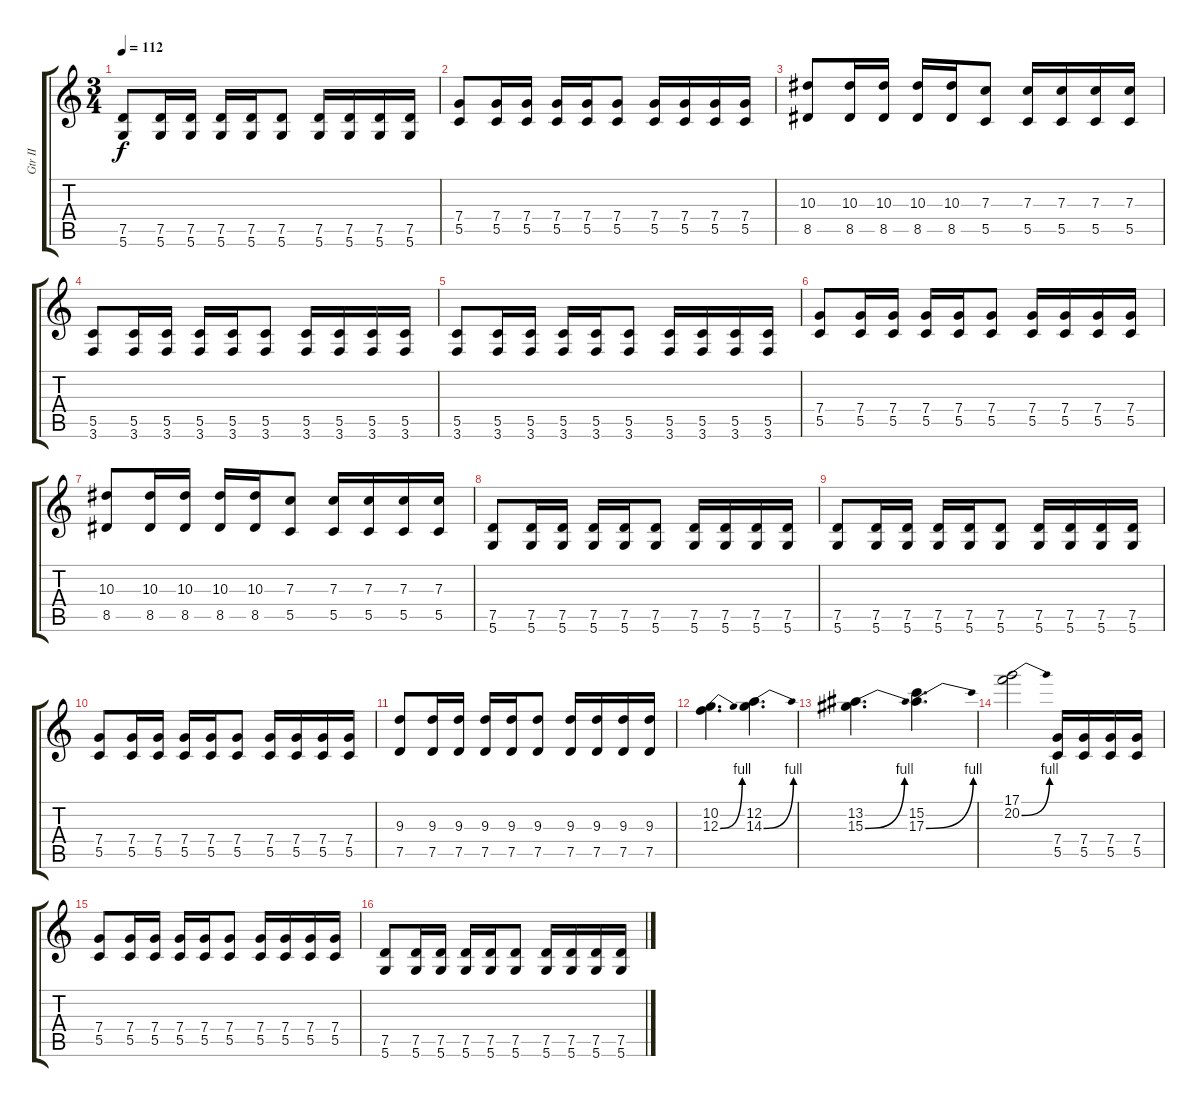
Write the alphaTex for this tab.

\track ("Gtr II" "Gtr II") {instrument acousticguitarsteel}
\staff {score tabs}
\tuning (D4 A3 F3 C3 G2 D2) {hide}
\ts (3 4)
\tempo 112
\clef g2
\ks c
(7.5 5.6).8{dy f} (7.5 5.6).16 (7.5 5.6).16 (7.5 5.6).16 (7.5 5.6).16 (7.5 5.6).8 (7.5 5.6).16 (7.5 5.6).16 (7.5 5.6).16 (7.5 5.6).16 |
(7.4 5.5).8 (7.4 5.5).16 (7.4 5.5).16 (7.4 5.5).16 (7.4 5.5).16 (7.4 5.5).8 (7.4 5.5).16 (7.4 5.5).16 (7.4 5.5).16 (7.4 5.5).16 |
(10.3 8.5).8 (10.3 8.5).16 (10.3 8.5).16 (10.3 8.5).16 (10.3 8.5).16 (7.3 5.5).8 (7.3 5.5).16 (7.3 5.5).16 (7.3 5.5).16 (7.3 5.5).16 |
(5.5 3.6).8 (5.5 3.6).16 (5.5 3.6).16 (5.5 3.6).16 (5.5 3.6).16 (5.5 3.6).8 (5.5 3.6).16 (5.5 3.6).16 (5.5 3.6).16 (5.5 3.6).16 |
(5.5 3.6).8 (5.5 3.6).16 (5.5 3.6).16 (5.5 3.6).16 (5.5 3.6).16 (5.5 3.6).8 (5.5 3.6).16 (5.5 3.6).16 (5.5 3.6).16 (5.5 3.6).16 |
(7.4 5.5).8 (7.4 5.5).16 (7.4 5.5).16 (7.4 5.5).16 (7.4 5.5).16 (7.4 5.5).8 (7.4 5.5).16 (7.4 5.5).16 (7.4 5.5).16 (7.4 5.5).16 |
(10.3 8.5).8 (10.3 8.5).16 (10.3 8.5).16 (10.3 8.5).16 (10.3 8.5).16 (7.3 5.5).8 (7.3 5.5).16 (7.3 5.5).16 (7.3 5.5).16 (7.3 5.5).16 |
(7.5 5.6).8 (7.5 5.6).16 (7.5 5.6).16 (7.5 5.6).16 (7.5 5.6).16 (7.5 5.6).8 (7.5 5.6).16 (7.5 5.6).16 (7.5 5.6).16 (7.5 5.6).16 |
(7.5 5.6).8 (7.5 5.6).16 (7.5 5.6).16 (7.5 5.6).16 (7.5 5.6).16 (7.5 5.6).8 (7.5 5.6).16 (7.5 5.6).16 (7.5 5.6).16 (7.5 5.6).16 |
(7.4 5.5).8 (7.4 5.5).16 (7.4 5.5).16 (7.4 5.5).16 (7.4 5.5).16 (7.4 5.5).8 (7.4 5.5).16 (7.4 5.5).16 (7.4 5.5).16 (7.4 5.5).16 |
(9.3 7.5).8 (9.3 7.5).16 (9.3 7.5).16 (9.3 7.5).16 (9.3 7.5).16 (9.3 7.5).8 (9.3 7.5).16 (9.3 7.5).16 (9.3 7.5).16 (9.3 7.5).16 |
(10.2 12.3{be (bend 0 0 60 4)}).4{d} (12.2 14.3{be (bend 0 0 60 4)}).4{d} |
(13.2 15.3{be (bend 0 0 60 4)}).4{d} (15.2 17.3{be (bend 0 0 60 4)}).4{d} |
(17.1 20.2{be (bend 0 0 60 4)}).2 (7.4 5.5).16 (7.4 5.5).16 (7.4 5.5).16 (7.4 5.5).16 |
(7.4 5.5).8 (7.4 5.5).16 (7.4 5.5).16 (7.4 5.5).16 (7.4 5.5).16 (7.4 5.5).8 (7.4 5.5).16 (7.4 5.5).16 (7.4 5.5).16 (7.4 5.5).16 |
(7.5 5.6).8 (7.5 5.6).16 (7.5 5.6).16 (7.5 5.6).16 (7.5 5.6).16 (7.5 5.6).8 (7.5 5.6).16 (7.5 5.6).16 (7.5 5.6).16 (7.5 5.6).16
